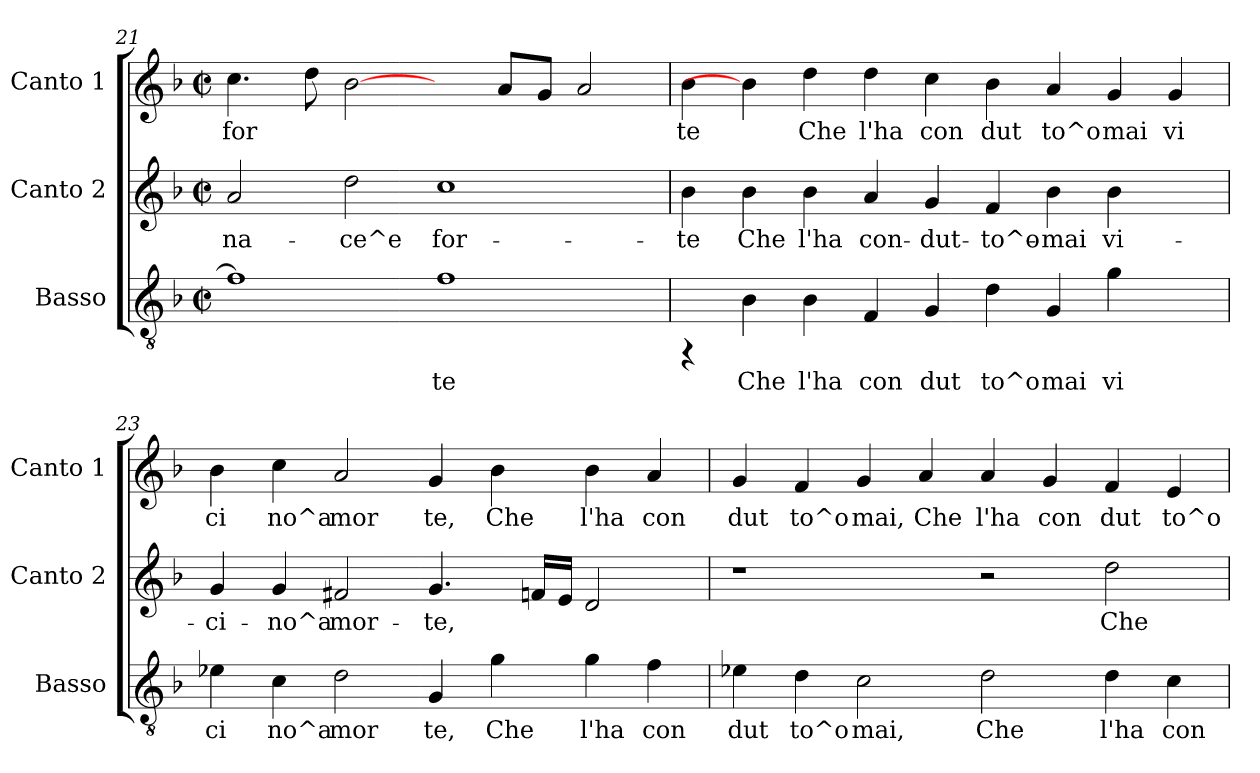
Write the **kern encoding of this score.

**kern	**text	**kern	**text	**kern	**text
*part3	*part3	*part2	*part2	*part1	*part1
*staff3	*staff3	*staff2	*staff2	*staff1	*staff1
*I"Basso	*	*I"Canto 2	*	*I"Canto 1	*
*I'Basso	*	*I'Canto 2	*	*I'Canto 1	*
*clefGv2	*	*clefG2	*	*clefG2	*
*k[b-]	*	*k[b-]	*	*k[b-]	*
*F:	*	*F:	*	*F:	*
*M2/2	*	*M2/2	*	*M2/2	*
*met(c|)	*	*met(c|)	*	*met(c|)	*
=21	=21	=21	=21	=21	=21
!	!LO:LY:b:cj	!	!LO:LY:b:cj	!	!LO:LY:a:cj
1f]	.	2a/	-na-	4.cc\	for
!	!	!	!	!	!LO:LY:a:cj
.	.	.	.	8dd\	.
!	!	!	!LO:LY:b:cj	!	!LO:LY:a:cj
.	.	2dd\	-ce^e	[2b-\	.
!	!LO:LY:b:cj	!	!LO:LY:b:cj	!	!
1f	te	1cc	for-	4ryy	.
!	!	!	!	!	!LO:LY:a:cj
.	.	.	.	8a/L	.
!	!	!	!	!	!LO:LY:a:cj
.	.	.	.	8g/J	.
!	!	!	!	!	!LO:LY:a:cj
.	.	.	.	2a/	.
=22	=22	=22	=22	=22	=22
!	!	!	!LO:LY:b:cj	!	!LO:LY:a:cj
4rFF	.	4b-\	-te	4b-\	te
!	!LO:LY:b:cj	!	!LO:LY:b:cj	!	!
4B-\	Che	4b-\	Che	4b-\]	.
!	!LO:LY:b:cj	!	!LO:LY:b:cj	!	!LO:LY:a:cj
4B-\	l'ha	4b-\	l'ha	4dd\	Che
!	!LO:LY:b:cj	!	!LO:LY:b:cj	!	!LO:LY:a:cj
4F/	con	4a/	con-	4dd\	l'ha
!	!LO:LY:b:cj	!	!LO:LY:b:cj	!	!LO:LY:a:cj
4G/	dut	4g/	-dut-	4cc\	con
!	!LO:LY:b:cj	!	!LO:LY:b:cj	!	!LO:LY:a:cj
4d\	to^o	4f/	-to^o-	4b-\	dut
!	!LO:LY:b:cj	!	!LO:LY:b:cj	!	!LO:LY:a:cj
4G/	mai	4b-\	-mai	4a/	to^o
!	!LO:LY:b:cj	!	!LO:LY:b:cj	!	!LO:LY:a:cj
4g\	vi	4b-\	vi-	4g/	mai
!	!	!	!	!	!LO:LY:a:cj
4ryy	.	4ryy	.	4g/	vi
=23	=23	=23	=23	=23	=23
!	!LO:LY:b:cj	!	!LO:LY:b:cj	!	!LO:LY:a:cj
4e-X\	ci	4g/	-ci-	4b-\	ci
!	!LO:LY:b:cj	!	!LO:LY:b:cj	!	!LO:LY:a:cj
4c\	no^a	4g/	-no^a	4cc\	no^a
!	!LO:LY:b:cj	!	!LO:LY:b:cj	!	!LO:LY:a:cj
2d\	mor	2f#X/	mor-	2a/	mor
!	!LO:LY:b:cj	!	!LO:LY:b:cj	!	!LO:LY:a:cj
4G/	te,	4.g/	-te,	4g/	te,
!	!LO:LY:b:cj	!	!	!	!LO:LY:a:cj
4g\	Che	.	.	4b-\	Che
!	!	!	!LO:LY:b:cj	!	!
.	.	16fn/L	.	.	.
!	!	!	!LO:LY:b:cj	!	!
.	.	16e/J	.	.	.
!	!LO:LY:b:cj	!	!LO:LY:b:cj	!	!LO:LY:a:cj
4g\	l'ha	2d/	.	4b-\	l'ha
!	!LO:LY:b:cj	!	!	!	!LO:LY:a:cj
4f\	con	.	.	4a/	con
!!LO:LB:g=z
=24	=24	=24	=24	=24	=24
!	!LO:LY:b:cj	!	!	!	!LO:LY:b:cj
4e-X\	dut	1r	.	4g/	dut
!	!LO:LY:b:cj	!	!	!	!LO:LY:b:cj
4d\	to^o	.	.	4f/	to^o
!	!LO:LY:b:cj	!	!	!	!LO:LY:b:cj
2c\	mai,	.	.	4g/	mai,
!	!	!	!	!	!LO:LY:b:cj
.	.	.	.	4a/	Che
!	!LO:LY:b:cj	!	!	!	!LO:LY:b:cj
2d\	Che	2r	.	4a/	l'ha
!	!	!	!	!	!LO:LY:b:cj
.	.	.	.	4g/	con
!	!LO:LY:b:cj	!	!LO:LY:b:cj	!	!LO:LY:b:cj
4d\	l'ha	2dd\	Che	4f/	dut
!	!LO:LY:b:cj	!	!	!	!LO:LY:b:cj
4c\	con	.	.	4e/	to^o
=	=	=	=	=	=
*-	*-	*-	*-	*-	*-
